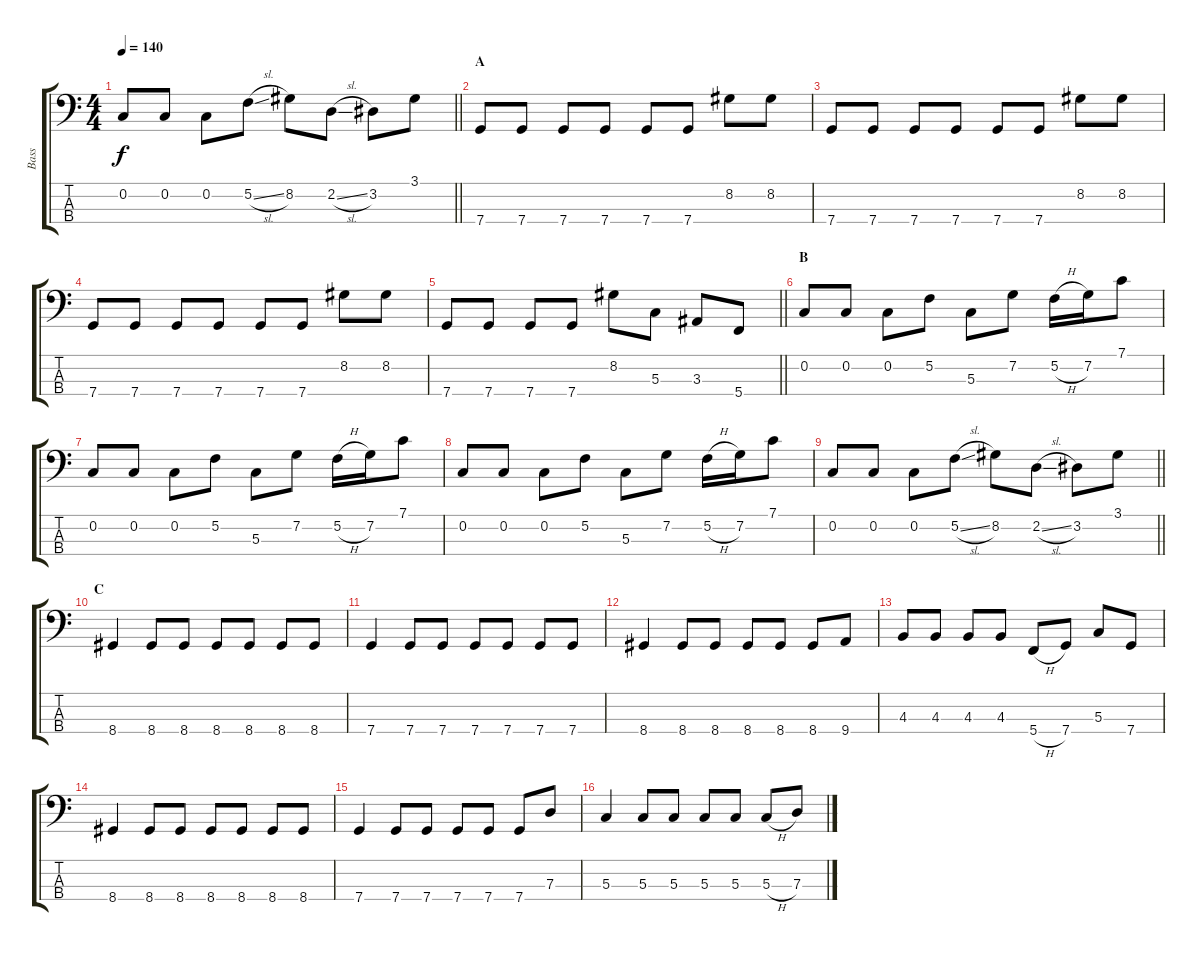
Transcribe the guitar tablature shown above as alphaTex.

\track ("Bass" "Bass") {instrument electricbasspick}
\staff {score tabs}
\tuning (F2 C2 G1 C1) {hide}
\ts (4 4)
\tempo 140
\clef f4
\barLineRight lightlight
\ks c
0.2.8{dy f} 0.2.8 0.2.8 5.2{sl}.8 8.2.8 2.2{sl}.8 3.2.8 3.1.8 |
\section ("" "A")
7.4.8 7.4.8 7.4.8 7.4.8 7.4.8 7.4.8 8.2.8 8.2.8 |
7.4.8 7.4.8 7.4.8 7.4.8 7.4.8 7.4.8 8.2.8 8.2.8 |
7.4.8 7.4.8 7.4.8 7.4.8 7.4.8 7.4.8 8.2.8 8.2.8 |
\barLineRight lightlight
7.4.8 7.4.8 7.4.8 7.4.8 8.2.8 5.3.8 3.3.8 5.4.8 |
\section ("" "B")
0.2.8 0.2.8 0.2.8 5.2.8 5.3.8 7.2.8 5.2{h}.16 7.2.16 7.1.8 |
0.2.8 0.2.8 0.2.8 5.2.8 5.3.8 7.2.8 5.2{h}.16 7.2.16 7.1.8 |
0.2.8 0.2.8 0.2.8 5.2.8 5.3.8 7.2.8 5.2{h}.16 7.2.16 7.1.8 |
\barLineRight lightlight
0.2.8 0.2.8 0.2.8 5.2{sl}.8 8.2.8 2.2{sl}.8 3.2.8 3.1.8 |
\section ("" "C")
8.4.4 8.4.8 8.4.8 8.4.8 8.4.8 8.4.8 8.4.8 |
7.4.4 7.4.8 7.4.8 7.4.8 7.4.8 7.4.8 7.4.8 |
8.4.4 8.4.8 8.4.8 8.4.8 8.4.8 8.4.8 9.4.8 |
4.3.8 4.3.8 4.3.8 4.3.8 5.4{h}.8 7.4.8 5.3.8 7.4.8 |
8.4.4 8.4.8 8.4.8 8.4.8 8.4.8 8.4.8 8.4.8 |
7.4.4 7.4.8 7.4.8 7.4.8 7.4.8 7.4.8 7.3.8 |
5.3.4 5.3.8 5.3.8 5.3.8 5.3.8 5.3{h}.8 7.3.8
